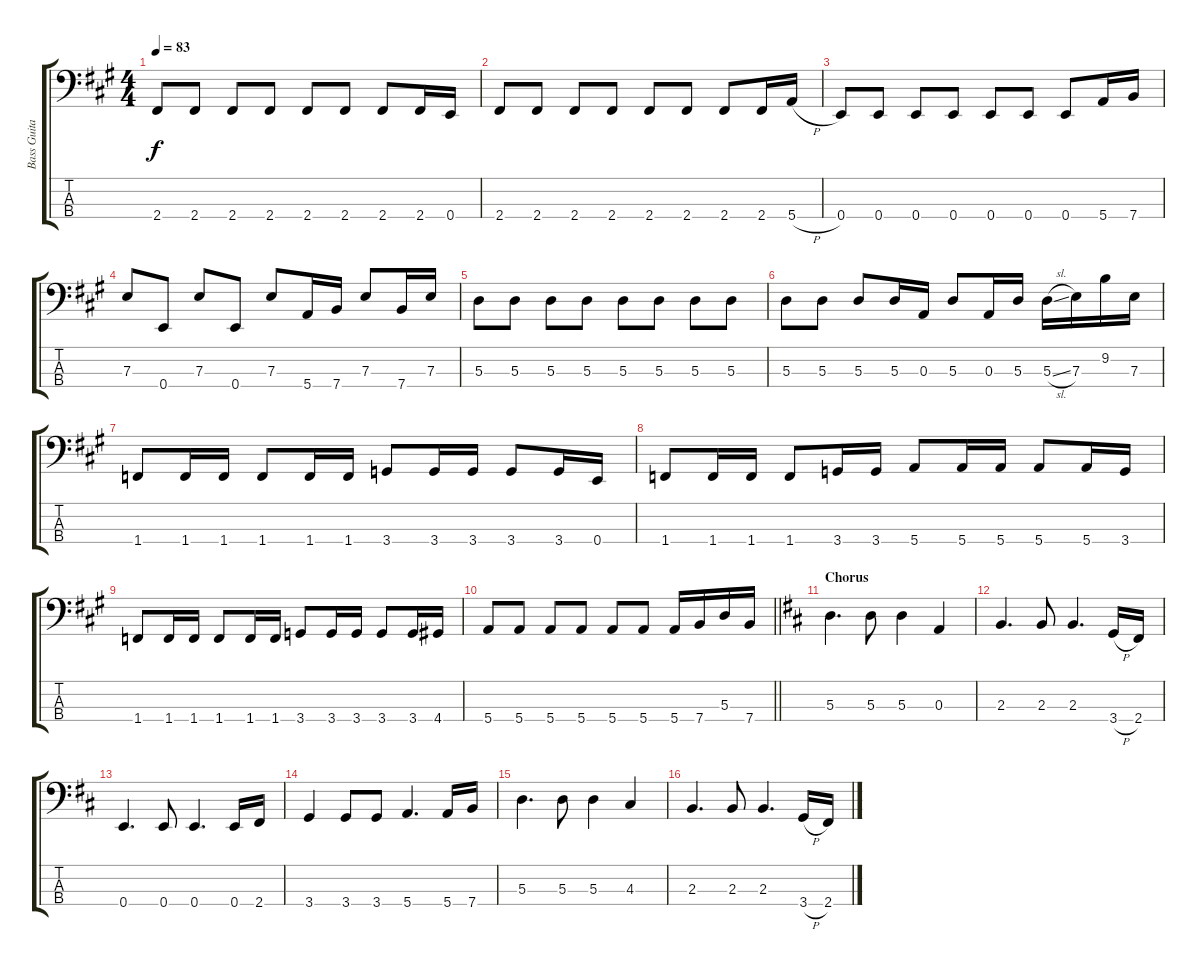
\track ("Bass Guitar" "Bass Guita") {instrument electricbassfinger}
\staff {score tabs}
\tuning (G2 D2 A1 E1) {hide}
\ts (4 4)
\tempo 83
\clef f4
\ks a
2.4.8{dy f} 2.4.8 2.4.8 2.4.8 2.4.8 2.4.8 2.4.8 2.4.16 0.4.16 |
2.4.8 2.4.8 2.4.8 2.4.8 2.4.8 2.4.8 2.4.8 2.4.16 5.4{h}.16 |
0.4.8 0.4.8 0.4.8 0.4.8 0.4.8 0.4.8 0.4.8 5.4.16 7.4.16 |
7.3.8 0.4.8 7.3.8 0.4.8 7.3.8 5.4.16 7.4.16 7.3.8 7.4.16 7.3.16 |
5.3.8 5.3.8 5.3.8 5.3.8 5.3.8 5.3.8 5.3.8 5.3.8 |
5.3.8 5.3.8 5.3.8 5.3.16 0.3.16 5.3.8 0.3.16 5.3.16 5.3{sl}.16 7.3.16 9.2.16 7.3.16 |
1.4.8 1.4.16 1.4.16 1.4.8 1.4.16 1.4.16 3.4.8 3.4.16 3.4.16 3.4.8 3.4.16 0.4.16 |
1.4.8 1.4.16 1.4.16 1.4.8 3.4.16 3.4.16 5.4.8 5.4.16 5.4.16 5.4.8 5.4.16 3.4.16 |
1.4.8 1.4.16 1.4.16 1.4.8 1.4.16 1.4.16 3.4.8 3.4.16 3.4.16 3.4.8 3.4.16 4.4.16 |
\barLineRight lightlight
5.4.8 5.4.8 5.4.8 5.4.8 5.4.8 5.4.8 5.4.16 7.4.16 5.3.16 7.4.16 |
\section ("" "Chorus")
\ks d
5.3.4{d} 5.3.8 5.3.4 0.3.4 |
2.3.4{d} 2.3.8 2.3.4{d} 3.4{h}.16 2.4.16 |
0.4.4{d} 0.4.8 0.4.4{d} 0.4.16 2.4.16 |
3.4.4 3.4.8 3.4.8 5.4.4{d} 5.4.16 7.4.16 |
5.3.4{d} 5.3.8 5.3.4 4.3.4 |
2.3.4{d} 2.3.8 2.3.4{d} 3.4{h}.16 2.4.16
